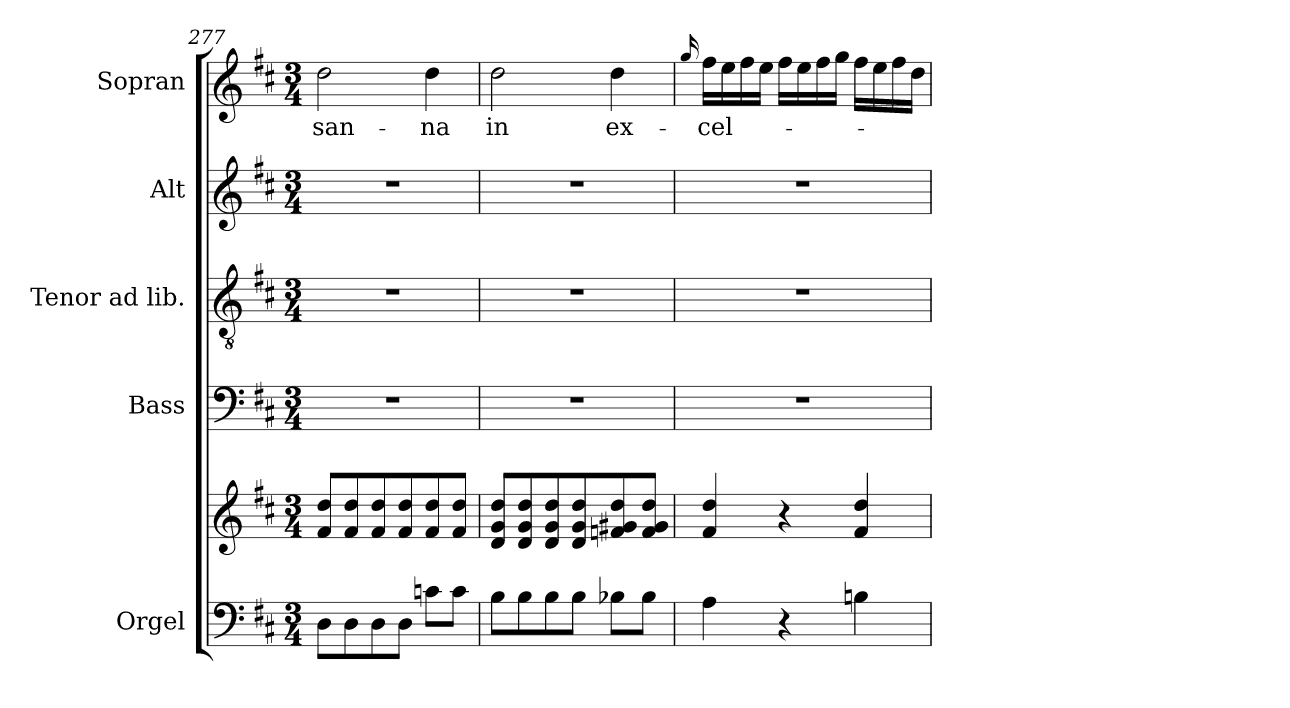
**kern	**kern	**kern	**kern	**kern	**kern	**text
*part5	*part5	*part4	*part3	*part2	*part1	*part1
*staff6	*staff5	*staff4	*staff3	*staff2	*staff1	*staff1
*I"Orgel	*	*I"Bass	*I"Tenor ad lib.	*I"Alt	*I"Sopran	*
*I'Org.	*	*I'B.	*I'T.	*I'A.	*I'S.	*
*clefF4	*clefG2	*clefF4	*clefGv2	*clefG2	*clefG2	*
*k[f#c#]	*k[f#c#]	*k[f#c#]	*k[f#c#]	*k[f#c#]	*k[f#c#]	*
*D:	*D:	*D:	*D:	*D:	*D:	*
*M3/4	*M3/4	*M3/4	*M3/4	*M3/4	*M3/4	*
=277	=277	=277	=277	=277	=277	=277
!	!	!	!	!	!	!LO:LY:b
8D\L	8f#/ 8dd/L	2.r	2.r	2.r	2dd\	-san-
8D\	8f#/ 8dd/	.	.	.	.	.
8D\	8f#/ 8dd/	.	.	.	.	.
8D\J	8f#/ 8dd/	.	.	.	.	.
!	!	!	!	!	!	!LO:LY:b
8cn\L	8f#/ 8dd/	.	.	.	4dd\	-na
8c\J	8f#/ 8dd/J	.	.	.	.	.
=278	=278	=278	=278	=278	=278	=278
!	!	!	!	!	!	!LO:LY:b
8B\L	8d/ 8g/ 8dd/L	2.r	2.r	2.r	2dd\	in
8B\	8d/ 8g/ 8dd/	.	.	.	.	.
8B\	8d/ 8g/ 8dd/	.	.	.	.	.
8B\J	8d/ 8g/ 8dd/	.	.	.	.	.
!	!	!	!	!	!	!LO:LY:b
8B-X\L	8fn/ 8g#X/ 8dd/	.	.	.	4dd\	ex-
8B-\J	8f/ 8g#/ 8dd/J	.	.	.	.	.
!!LO:LB:g=z
=279	=279	=279	=279	=279	=279	=279
.	.	.	.	.	16qqgg/	.
!	!	!	!	!	!	!LO:LY:b
4A\	4f#/ 4dd/	2.r	2.r	2.r	16ff#\LL	-cel-
.	.	.	.	.	16ee\	.
.	.	.	.	.	16ff#\	.
.	.	.	.	.	16ee\JJ	.
4r	4r	.	.	.	16ff#\LL	.
.	.	.	.	.	16ee\	.
.	.	.	.	.	16ff#\	.
.	.	.	.	.	16gg\JJ	.
4Bn\	4f#/ 4dd/	.	.	.	16ff#\LL	.
.	.	.	.	.	16ee\	.
.	.	.	.	.	16ff#\	.
.	.	.	.	.	16dd\JJ	.
=	=	=	=	=	=	=
*-	*-	*-	*-	*-	*-	*-
